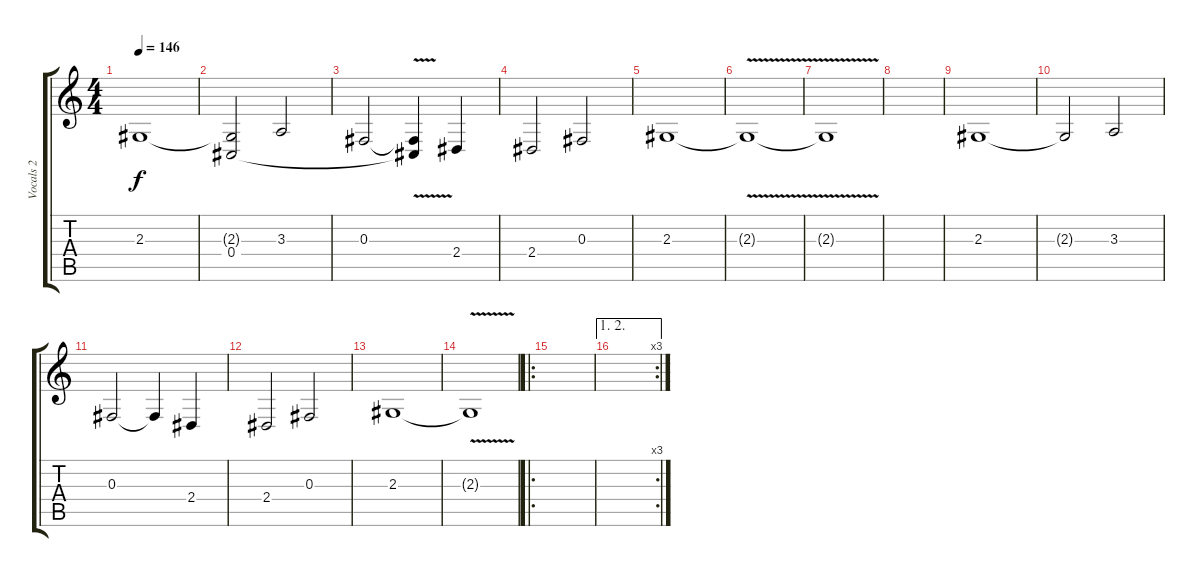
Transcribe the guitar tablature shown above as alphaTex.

\track ("Vocals 2" "Vocals 2") {instrument frenchhorn}
\staff {score tabs}
\tuning (Eb4 Bb3 Gb3 Db3 Ab2 Db2) {hide}
\ts (4 4)
\tempo 146
\clef g2
\ks c
2.3.1{dy f} |
(2.3{t} 0.4{t}).2 3.3.2 |
0.3.2 (0.3{t} 0.4{v t}).4 2.4.4 |
2.4.2 0.3.2 |
2.3.1 |
2.3{v t}.1 |
2.3{v t}.1 |
|
2.3.1 |
2.3{t}.2 3.3.2 |
0.3.2 0.3{t}.4 2.4.4 |
2.4.2 0.3.2 |
2.3.1 |
2.3{v t}.1 |
\ro
|
\ae (1 2)
\rc 3
